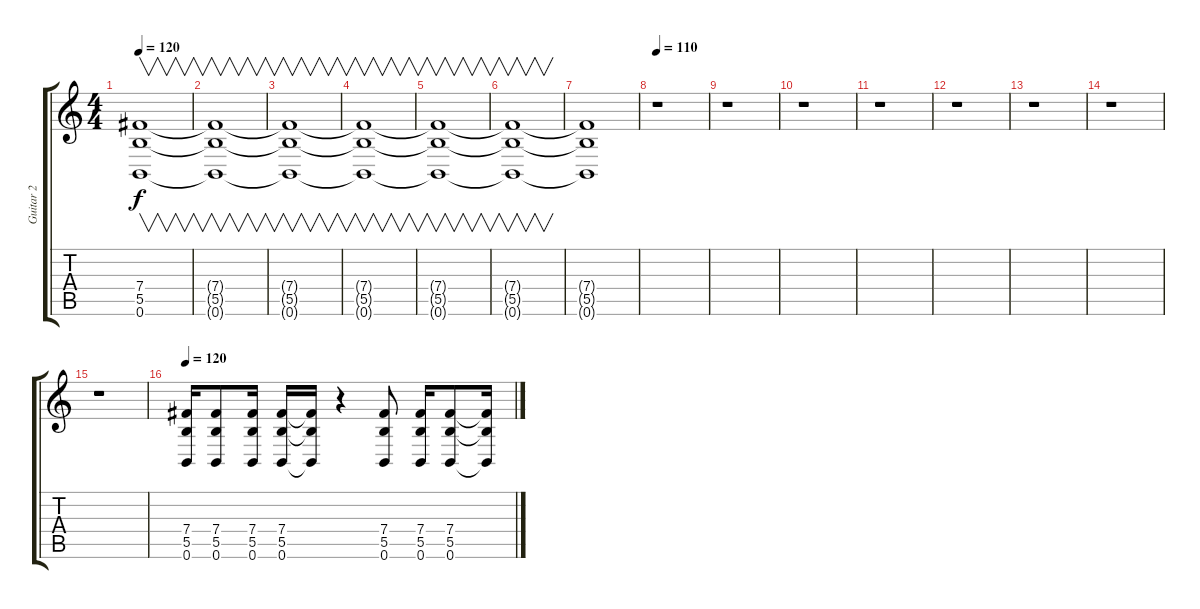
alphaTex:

\track ("Guitar 2" "Guitar 2") {instrument distortionguitar}
\staff {score tabs}
\tuning (Db4 Ab3 E3 B2 Gb2 B1) {hide}
\ts (4 4)
\tempo 120
\clef g2
\ks c
(7.4{t} 5.5{t} 0.6{t}).1{v dy f} |
(7.4{t} 5.5{t} 0.6{t}).1{v} |
(7.4{t} 5.5{t} 0.6{t}).1{v} |
(7.4{t} 5.5{t} 0.6{t}).1{v} |
(7.4{t} 5.5{t} 0.6{t}).1{v} |
(7.4{t} 5.5{t} 0.6{t}).1{v} |
(7.4{t} 5.5{t} 0.6{t}).1 |
\tempo 110
r.1 |
r.1 |
r.1 |
r.1 |
r.1 |
r.1 |
r.1 |
r.1 |
\tempo 120
(7.4 5.5 0.6).16{volume 16 balance 16} (7.4 5.5 0.6).8 (7.4 5.5 0.6).16 (7.4 5.5 0.6).16 (7.4{t} 5.5{t} 0.6{t}).16 r.4 (7.4 5.5 0.6).8 (7.4 5.5 0.6).16 (7.4 5.5 0.6).8 (7.4{t} 5.5{t} 0.6{t}).16
